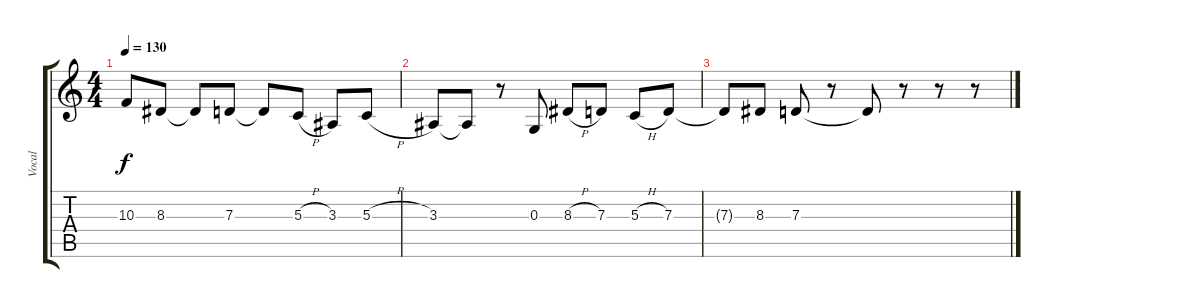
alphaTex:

\track ("Vocal" "Vocal") {instrument lead6voice}
\staff {score tabs}
\tuning (E4 B3 G3 D3 A2 E2) {hide}
\ts (4 4)
\tempo 130
\clef g2
\ks c
10.3{t}.8{dy f} 8.3.8 8.3{t}.8 7.3.8 7.3{t}.8 5.3{h}.8 3.3.8 5.3{h}.8 |
3.3.8 3.3{t}.8 r.8 0.3.8 8.3{h}.8 7.3.8 5.3{h}.8 7.3.8 |
7.3{t}.8 8.3.8 7.3.8 r.8 7.3{t}.8 r.8 r.8 r.8
